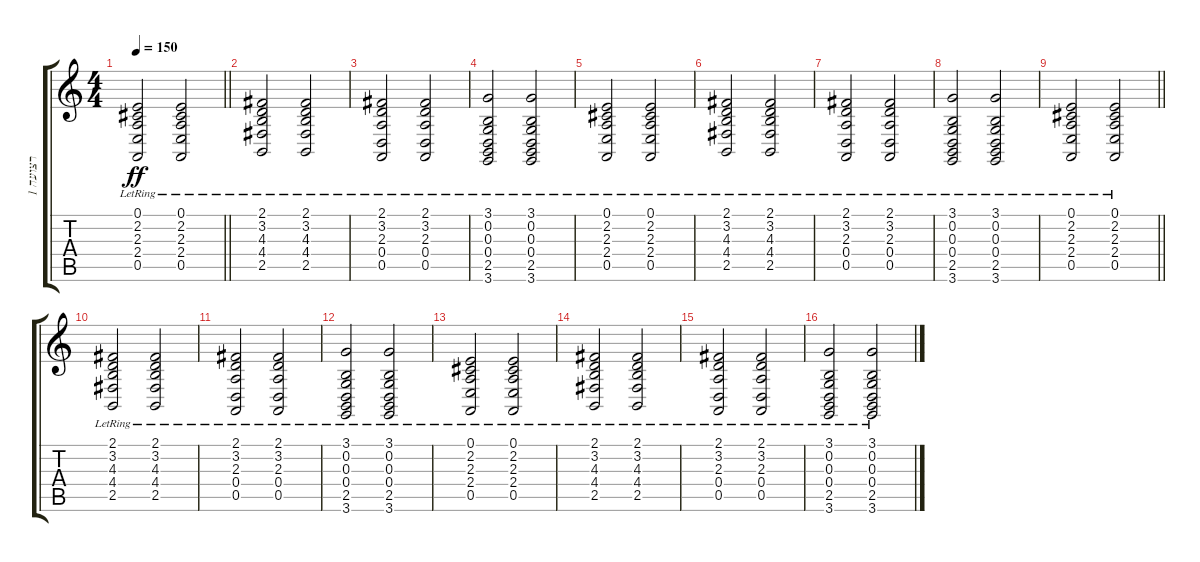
\track ("רצועה 1" "רצועה 1") {instrument acousticgrandpiano}
\staff {score tabs}
\tuning (E4 B3 G3 D3 A2 E2) {hide}
\ts (4 4)
\tempo 150
\clef g2
\barLineRight lightlight
\ks c
(0.1{lr} 2.2{lr} 2.3{lr} 2.4{lr} 0.5{lr}).2{dy ff} (0.1{lr} 2.2{lr} 2.3{lr} 2.4{lr} 0.5{lr}).2 |
(2.1{lr} 3.2{lr} 4.3{lr} 4.4{lr} 2.5{lr}).2 (2.1{lr} 3.2{lr} 4.3{lr} 4.4{lr} 2.5{lr}).2 |
(2.1{lr} 3.2{lr} 2.3{lr} 0.4{lr} 0.5{lr}).2 (2.1{lr} 3.2{lr} 2.3{lr} 0.4{lr} 0.5{lr}).2 |
(3.1{lr} 0.2{lr} 0.3{lr} 0.4{lr} 2.5{lr} 3.6{lr}).2 (3.1{lr} 0.2{lr} 0.3{lr} 0.4{lr} 2.5{lr} 3.6{lr}).2 |
(0.1{lr} 2.2{lr} 2.3{lr} 2.4{lr} 0.5{lr}).2 (0.1{lr} 2.2{lr} 2.3{lr} 2.4{lr} 0.5{lr}).2 |
(2.1{lr} 3.2{lr} 4.3{lr} 4.4{lr} 2.5{lr}).2 (2.1{lr} 3.2{lr} 4.3{lr} 4.4{lr} 2.5{lr}).2 |
(2.1{lr} 3.2{lr} 2.3{lr} 0.4{lr} 0.5{lr}).2 (2.1{lr} 3.2{lr} 2.3{lr} 0.4{lr} 0.5{lr}).2 |
(3.1{lr} 0.2{lr} 0.3{lr} 0.4{lr} 2.5{lr} 3.6{lr}).2 (3.1{lr} 0.2{lr} 0.3{lr} 0.4{lr} 2.5{lr} 3.6{lr}).2 |
\barLineRight lightlight
(0.1{lr} 2.2{lr} 2.3{lr} 2.4{lr} 0.5{lr}).2 (0.1{lr} 2.2{lr} 2.3{lr} 2.4{lr} 0.5{lr}).2 |
(2.1{lr} 3.2{lr} 4.3{lr} 4.4{lr} 2.5{lr}).2 (2.1{lr} 3.2{lr} 4.3{lr} 4.4{lr} 2.5{lr}).2 |
(2.1{lr} 3.2{lr} 2.3{lr} 0.4{lr} 0.5{lr}).2 (2.1{lr} 3.2{lr} 2.3{lr} 0.4{lr} 0.5{lr}).2 |
(3.1{lr} 0.2{lr} 0.3{lr} 0.4{lr} 2.5{lr} 3.6{lr}).2 (3.1{lr} 0.2{lr} 0.3{lr} 0.4{lr} 2.5{lr} 3.6{lr}).2 |
(0.1{lr} 2.2{lr} 2.3{lr} 2.4{lr} 0.5{lr}).2 (0.1{lr} 2.2{lr} 2.3{lr} 2.4{lr} 0.5{lr}).2 |
(2.1{lr} 3.2{lr} 4.3{lr} 4.4{lr} 2.5{lr}).2 (2.1{lr} 3.2{lr} 4.3{lr} 4.4{lr} 2.5{lr}).2 |
(2.1{lr} 3.2{lr} 2.3{lr} 0.4{lr} 0.5{lr}).2 (2.1{lr} 3.2{lr} 2.3{lr} 0.4{lr} 0.5{lr}).2 |
(3.1{lr} 0.2{lr} 0.3{lr} 0.4{lr} 2.5{lr} 3.6{lr}).2 (3.1{lr} 0.2{lr} 0.3{lr} 0.4{lr} 2.5{lr} 3.6{lr}).2
